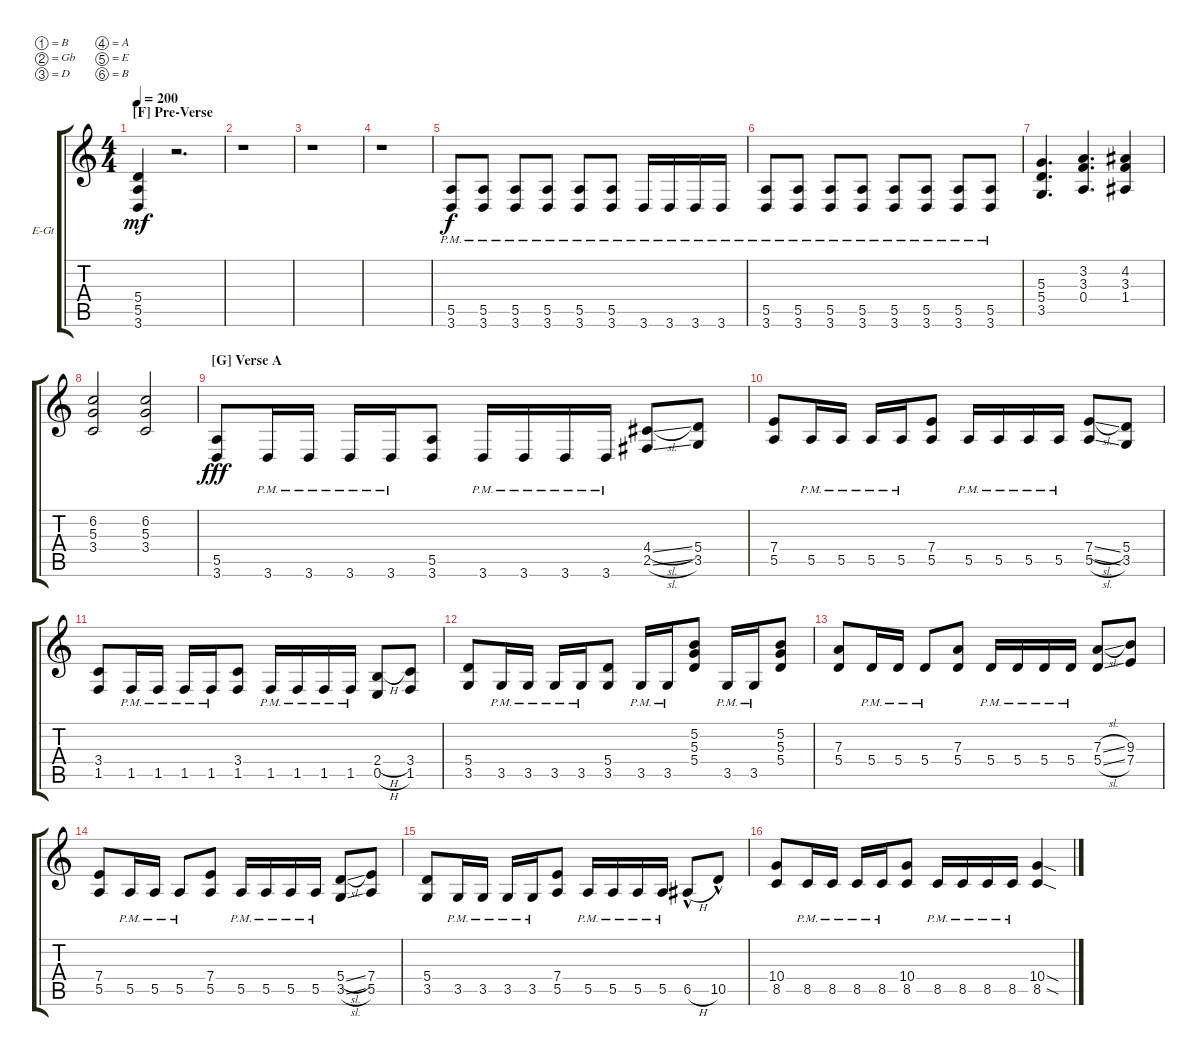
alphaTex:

\defaultSystemsLayout 4
\bracketExtendMode groupsimilarinstruments
\firstSystemTrackNameOrientation horizontal
\otherSystemsTrackNameOrientation horizontal
\track ("Guitar 1 (Left/Low)" "E-Gt") {instrument distortionguitar}
\staff {score tabs}
\tuning (B3 Gb3 D3 A2 E2 B1)
\ts (4 4)
\section ("F" "Pre-Verse")
\tempo 200
\clef g2
\scale
0.333333
\ks c
(5.5 5.4 3.6).4{dy mf} r.2{d} |
\scale
0.333333 r.1 |
r.1 |
r.1 |
(3.6{pm} 5.5{pm}).8{dy f} (3.6{pm} 5.5{pm}).8 (3.6{pm} 5.5{pm}).8 (3.6{pm} 5.5{pm}).8 (3.6{pm} 5.5{pm}).8 (3.6{pm} 5.5{pm}).8 3.6{pm}.16 3.6{pm}.16 3.6{pm}.16 3.6{pm}.16 |
(3.6{pm} 5.5{pm}).8 (3.6{pm} 5.5{pm}).8 (3.6{pm} 5.5{pm}).8 (3.6{pm} 5.5{pm}).8 (3.6{pm} 5.5{pm}).8 (3.6{pm} 5.5{pm}).8 (3.6{pm} 5.5{pm}).8 (3.6{pm} 5.5{pm}).8 |
(3.5 5.4 5.3).4{d} (0.4 3.3 3.2).4{d} (1.4 3.3 4.2).4 |
(3.4 5.3 6.2).2 (3.4 5.3 6.2).2 |
\section ("G" "Verse A")
(3.6 5.5).8{dy fff} 3.6{pm}.16 3.6{pm}.16 3.6{pm}.16 3.6{pm}.16 (3.6 5.5).8 3.6{pm}.16 3.6{pm}.16 3.6{pm}.16 3.6{pm}.16 (2.5{sl} 4.4{sl}).8 (3.5 5.4).8 |
(7.4 5.5).8 5.5{pm}.16 5.5{pm}.16 5.5{pm}.16 5.5{pm}.16 (5.5 7.4).8 5.5{pm}.16 5.5{pm}.16 5.5{pm}.16 5.5{pm}.16 (5.5{sl} 7.4{sl}).8 (3.5 5.4).8 |
(1.5 3.4).8 1.5{pm}.16 1.5{pm}.16 1.5{pm}.16 1.5{pm}.16 (1.5 3.4).8 1.5{pm}.16 1.5{pm}.16 1.5{pm}.16 1.5{pm}.16 (0.5{h} 2.4{h}).8 (1.5 3.4).8 |
(3.5 5.4).8 3.5{pm}.16 3.5{pm}.16 3.5{pm}.16 3.5{pm}.16 (3.5 5.4).8 3.5{pm}.16 3.5{pm}.16 (5.2 5.3 5.4).8 3.5{pm}.16 3.5{pm}.16 (5.2 5.3 5.4).8 |
(5.4 7.3).8 5.4{pm}.16 5.4{pm}.16 5.4{pm}.8 (5.4 7.3).8 5.4{pm}.16 5.4{pm}.16 5.4{pm}.16 5.4{pm}.16 (5.4{sl} 7.3{sl}).8 (7.4 9.3).8 |
(7.4 5.5).8 5.5{pm}.16 5.5{pm}.16 5.5{pm}.8 (5.5 7.4).8 5.5{pm}.16 5.5{pm}.16 5.5{pm}.16 5.5{pm}.16 (3.5{sl} 5.4{sl}).8 (5.5 7.4).8 |
(3.5 5.4).8 3.5{pm}.16 3.5{pm}.16 3.5{pm}.16 3.5{pm}.16 (7.4 5.5).8 5.5{pm}.16 5.5{pm}.16 5.5{pm}.16 5.5{pm}.16 6.5{h hac}.8 10.5{hac}.8 |
(10.4 8.5).8 8.5{pm}.16 8.5{pm}.16 8.5{pm}.16 8.5{pm}.16 (10.4 8.5).8 8.5{pm}.16 8.5{pm}.16 8.5{pm}.16 8.5{pm}.16 (10.4{sod} 8.5{sod}).4
